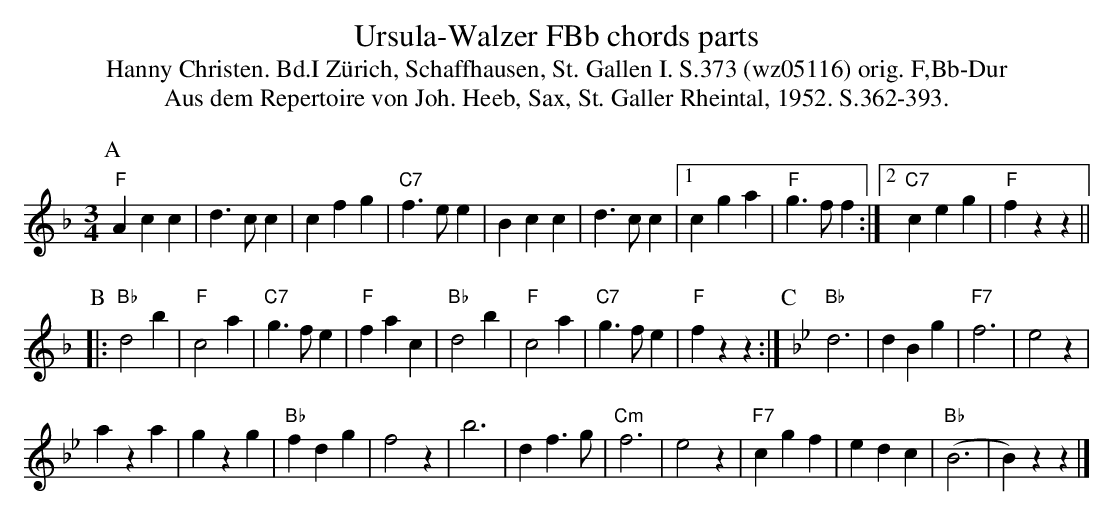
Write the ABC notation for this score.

X:1
T: Ursula-Walzer FBb chords parts
T:Hanny Christen. Bd.I Zürich, Schaffhausen, St. Gallen I. S.373 (wz05116) orig. F,Bb-Dur
T: Aus dem Repertoire von Joh. Heeb, Sax, St. Galler Rheintal, 1952. S.362-393.
M:3/4
L:1/4
K:F %%MIDI gchordon
[P:A] "F"Acc | d>cc | cfg | "C7"f>ee | Bcc | d>cc |1 cga | "F"g>ff :|2 "C7"ceg | "F"fzz ||
 [P:B] |: "Bb"d2b | "F"c2a | "C7"g>fe | "F"fac | "Bb"d2b | "F"c2a | "C7"g>fe | "F"fzz :|  [P:C] [K:Bb] "Bb"d3 | dBg | "F7"f3 | e2z |
aza | gzg | "Bb"fdg | f2z | b3 | df>g | "Cm"f3 |  e2z | "F7"cgf | edc | "Bb"(B3 | B)zz |]
